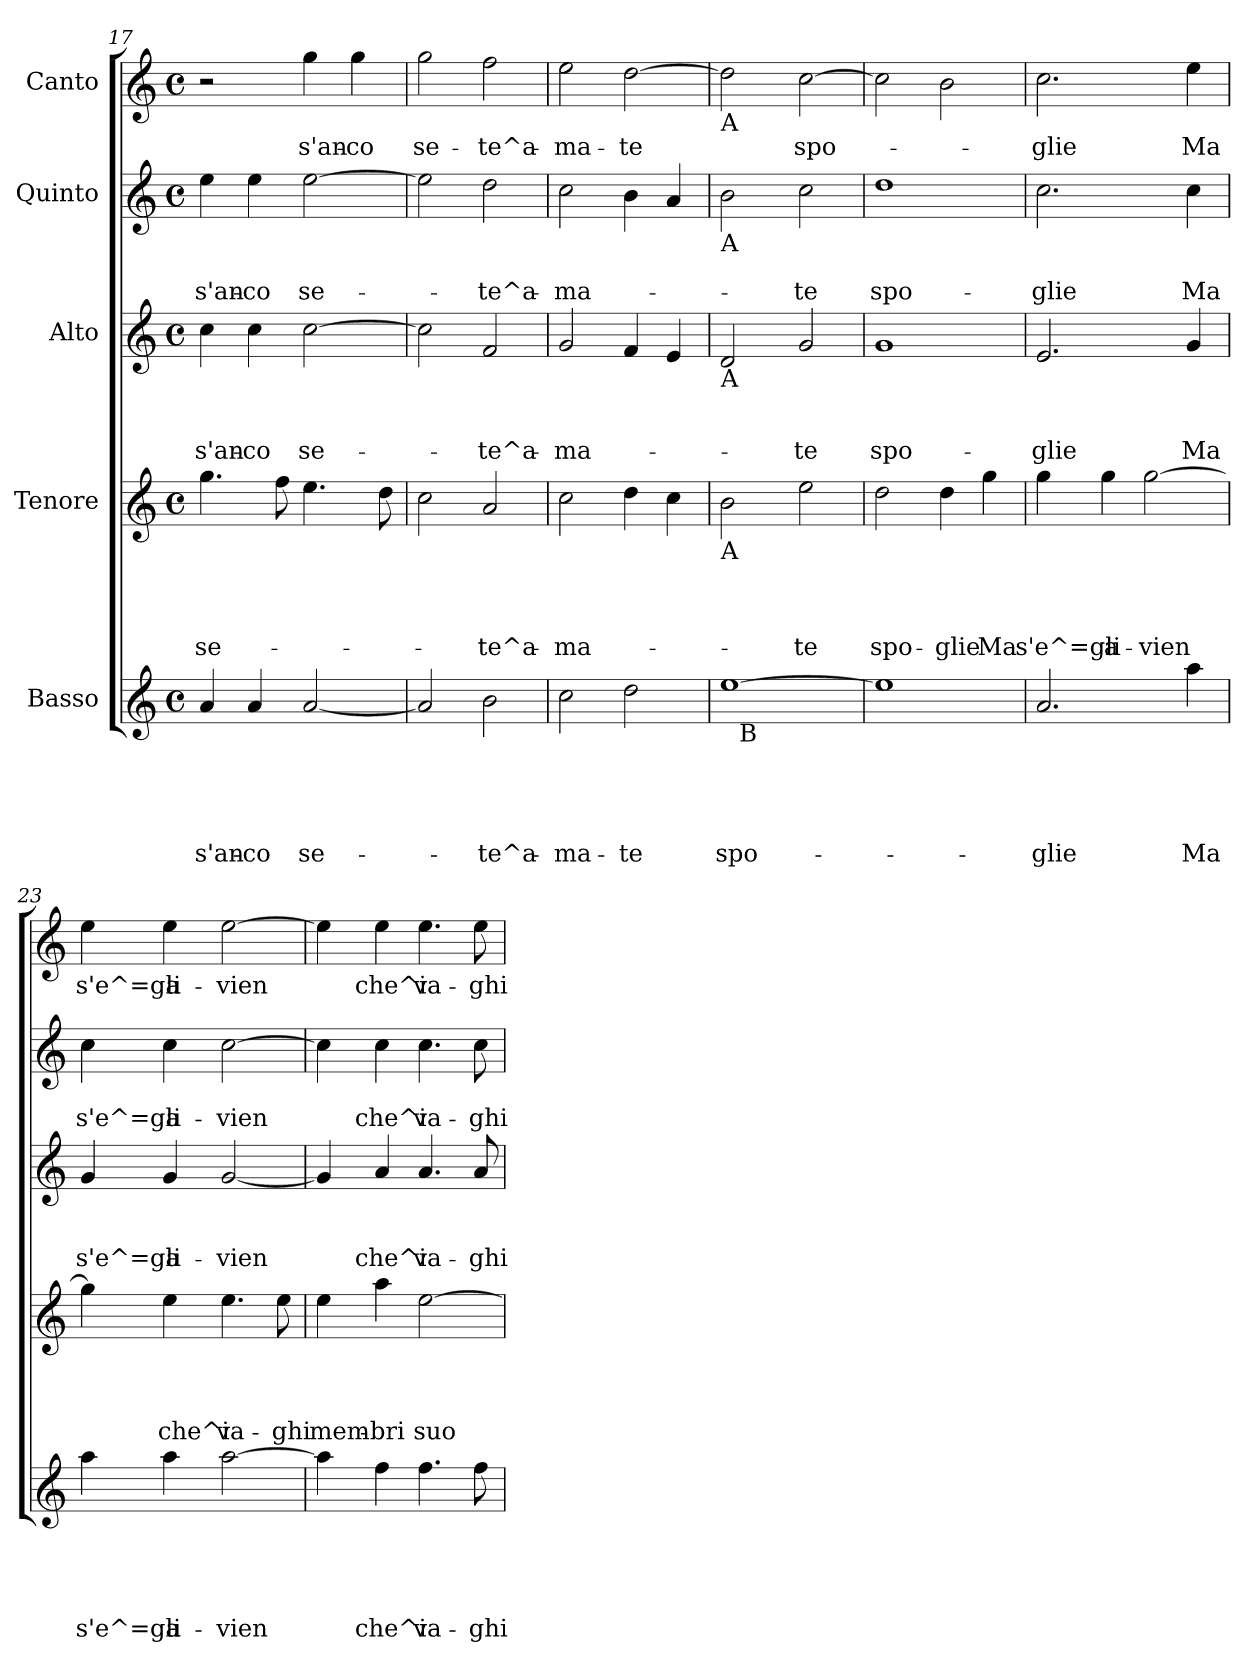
**kern	**text	**text	**text	**text	**text	**kern	**text	**text	**text	**text	**kern	**text	**text	**text	**kern	**text	**text	**kern	**text
*part5	*part5	*part5	*part5	*part5	*part5	*part4	*part4	*part4	*part4	*part4	*part3	*part3	*part3	*part3	*part2	*part2	*part2	*part1	*part1
*staff5	*staff5	*staff5	*staff5	*staff5	*staff5	*staff4	*staff4	*staff4	*staff4	*staff4	*staff3	*staff3	*staff3	*staff3	*staff2	*staff2	*staff2	*staff1	*staff1
*I"Basso	*	*	*	*	*	*I"Tenore	*	*	*	*	*I"Alto	*	*	*	*I"Quinto	*	*	*I"Canto	*
*clefG2	*	*	*	*	*	*clefG2	*	*	*	*	*clefG2	*	*	*	*clefG2	*	*	*clefG2	*
*k[]	*	*	*	*	*	*k[]	*	*	*	*	*k[]	*	*	*	*k[]	*	*	*k[]	*
*C:	*	*	*	*	*	*C:	*	*	*	*	*C:	*	*	*	*C:	*	*	*C:	*
*M4/4	*	*	*	*	*	*M4/4	*	*	*	*	*M4/4	*	*	*	*M4/4	*	*	*M4/4	*
*met(c)	*	*	*	*	*	*met(c)	*	*	*	*	*met(c)	*	*	*	*met(c)	*	*	*met(c)	*
=17	=17	=17	=17	=17	=17	=17	=17	=17	=17	=17	=17	=17	=17	=17	=17	=17	=17	=17	=17
!	!	!	!	!	!LO:LY:b	!	!	!	!	!LO:LY:b	!	!	!	!LO:LY:b	!	!	!LO:LY:b	!	!
4a/	.	.	.	.	s'an-	4.gg\	.	.	.	se-	4cc\	.	.	s'an-	4ee\	.	s'an-	2r	.
!	!	!	!	!	!LO:LY:b	!	!	!	!	!	!	!	!	!LO:LY:b	!	!	!LO:LY:b	!	!
4a/	.	.	.	.	-co	.	.	.	.	.	4cc\	.	.	-co	4ee\	.	-co	.	.
.	.	.	.	.	.	8ff\	.	.	.	.	.	.	.	.	.	.	.	.	.
!	!	!	!	!	!LO:LY:b	!	!	!	!	!	!	!	!	!LO:LY:b	!	!	!LO:LY:b	!	!LO:LY:b
[<2a/	.	.	.	.	se-	4.ee\	.	.	.	.	[>2cc\	.	.	se-	[>2ee\	.	se-	4gg\	s'an-
!	!	!	!	!	!	!	!	!	!	!	!	!	!	!	!	!	!	!	!LO:LY:b
.	.	.	.	.	.	.	.	.	.	.	.	.	.	.	.	.	.	4gg\	-co
.	.	.	.	.	.	8dd\	.	.	.	.	.	.	.	.	.	.	.	.	.
=18	=18	=18	=18	=18	=18	=18	=18	=18	=18	=18	=18	=18	=18	=18	=18	=18	=18	=18	=18
!	!	!	!	!	!	!	!	!	!	!	!	!	!	!	!	!	!	!	!LO:LY:b
2a/]	.	.	.	.	.	2cc\	.	.	.	.	2cc\]	.	.	.	2ee\]	.	.	2gg\	se-
!	!	!	!	!	!LO:LY:b	!	!	!	!	!LO:LY:b	!	!	!	!LO:LY:b	!	!	!LO:LY:b	!	!LO:LY:b
2b\	.	.	.	.	-te^a-	2a/	.	.	.	-te^a-	2f/	.	.	-te^a-	2dd\	.	-te^a-	2ff\	-te^a-
=19	=19	=19	=19	=19	=19	=19	=19	=19	=19	=19	=19	=19	=19	=19	=19	=19	=19	=19	=19
!	!	!	!	!	!LO:LY:b	!	!	!	!	!LO:LY:b	!	!	!	!LO:LY:b	!	!	!LO:LY:b	!	!LO:LY:b
2cc\	.	.	.	.	-ma-	2cc\	.	.	.	-ma-	2g/	.	.	-ma-	2cc\	.	-ma-	2ee\	-ma-
!	!	!	!	!	!LO:LY:b	!	!	!	!	!	!	!	!	!	!	!	!	!	!LO:LY:b
2dd\	.	.	.	.	-te	4dd\	.	.	.	.	4f/	.	.	.	4b\	.	.	[<2dd\	-te
.	.	.	.	.	.	4cc\	.	.	.	.	4e/	.	.	.	4a/	.	.	.	.
!!LO:LB:g=z
=20	=20	=20	=20	=20	=20	=20	=20	=20	=20	=20	=20	=20	=20	=20	=20	=20	=20	=20	=20
!	!	!	!	!	!	!	!	!	!	!	!	!	!	!	!	!	!	!LO:TX:b:t=A	!
!	!	!	!	!	!	!	!	!	!	!	!	!	!	!	!LO:TX:b:t=A	!	!	!	!
!	!	!	!	!	!	!	!	!	!	!	!LO:TX:b:t=A	!	!	!	!	!	!	!	!
!	!	!	!	!	!	!LO:TX:b:t=A	!	!	!	!	!	!	!	!	!	!	!	!	!
!	!	!	!	!	!LO:LY:b	!	!	!	!	!	!	!	!	!	!	!	!	!	!
*^	*	*	*	*	*	*	*	*	*	*	*	*	*	*	*	*	*	*	*
[>1ee	16ryy	.	.	.	.	spo-	2b\	.	.	.	.	2d/	.	.	.	2b\	.	.	2dd\]	.
!	!LO:TX:b:t=B	!	!	!	!	!	!	!	!	!	!	!	!	!	!	!	!	!	!	!
.	2...ryy	.	.	.	.	.	.	.	.	.	.	.	.	.	.	.	.	.	.	.
!	!	!	!	!	!	!	!	!	!	!	!LO:LY:b	!	!	!	!LO:LY:b	!	!	!LO:LY:b	!	!LO:LY:b
.	.	.	.	.	.	.	2ee\	.	.	.	-te	2g/	.	.	-te	2cc\	.	-te	[>2cc\	spo-
=21	=21	=21	=21	=21	=21	=21	=21	=21	=21	=21	=21	=21	=21	=21	=21	=21	=21	=21	=21	=21
!	!	!	!	!	!	!	!	!	!	!	!LO:LY:b	!	!	!	!LO:LY:b	!	!	!LO:LY:b	!	!
*v	*v	*	*	*	*	*	*	*	*	*	*	*	*	*	*	*	*	*	*	*
1ee]	.	.	.	.	.	2dd\	.	.	.	spo-	1g	.	.	spo-	1dd	.	spo-	2cc\]	.
!	!	!	!	!	!	!	!	!	!	!LO:LY:b	!	!	!	!	!	!	!	!	!
.	.	.	.	.	.	4dd\	.	.	.	-glie	.	.	.	.	.	.	.	2b\	.
!	!	!	!	!	!	!	!	!	!	!LO:LY:b	!	!	!	!	!	!	!	!	!
.	.	.	.	.	.	4gg\	.	.	.	Ma	.	.	.	.	.	.	.	.	.
=22	=22	=22	=22	=22	=22	=22	=22	=22	=22	=22	=22	=22	=22	=22	=22	=22	=22	=22	=22
!	!	!	!	!	!LO:LY:b	!	!	!	!	!LO:LY:b	!	!	!	!LO:LY:b	!	!	!LO:LY:b	!	!LO:LY:b
2.a/	.	.	.	.	-glie	4gg\	.	.	.	s'e^=gli	2.e/	.	.	-glie	2.cc\	.	-glie	2.cc\	-glie
!	!	!	!	!	!	!	!	!	!	!LO:LY:b	!	!	!	!	!	!	!	!	!
.	.	.	.	.	.	4gg\	.	.	.	a-	.	.	.	.	.	.	.	.	.
!	!	!	!	!	!	!	!	!	!	!LO:LY:b	!	!	!	!	!	!	!	!	!
.	.	.	.	.	.	[>2gg\	.	.	.	-vien	.	.	.	.	.	.	.	.	.
!	!	!	!	!	!LO:LY:b	!	!	!	!	!	!	!	!	!LO:LY:b	!	!	!LO:LY:b	!	!LO:LY:b
4aa\	.	.	.	.	Ma	.	.	.	.	.	4g/	.	.	Ma	4cc\	.	Ma	4ee\	Ma
=23	=23	=23	=23	=23	=23	=23	=23	=23	=23	=23	=23	=23	=23	=23	=23	=23	=23	=23	=23
!	!	!	!	!	!LO:LY:b	!	!	!	!	!	!	!	!	!LO:LY:b	!	!	!LO:LY:b	!	!LO:LY:b
4aa\	.	.	.	.	s'e^=gli	4gg\]	.	.	.	.	4g/	.	.	s'e^=gli	4cc\	.	s'e^=gli	4ee\	s'e^=gli
!	!	!	!	!	!LO:LY:b	!	!	!	!	!LO:LY:b	!	!	!	!LO:LY:b	!	!	!LO:LY:b	!	!LO:LY:b
4aa\	.	.	.	.	a-	4ee\	.	.	.	che^i	4g/	.	.	a-	4cc\	.	a-	4ee\	a-
!	!	!	!	!	!LO:LY:b	!	!	!	!	!LO:LY:b	!	!	!	!LO:LY:b	!	!	!LO:LY:b	!	!LO:LY:b
[>2aa\	.	.	.	.	-vien	4.ee\	.	.	.	va-	[<2g/	.	.	-vien	[>2cc\	.	-vien	[>2ee\	-vien
!	!	!	!	!	!	!	!	!	!	!LO:LY:b	!	!	!	!	!	!	!	!	!
.	.	.	.	.	.	8ee\	.	.	.	-ghi	.	.	.	.	.	.	.	.	.
=24	=24	=24	=24	=24	=24	=24	=24	=24	=24	=24	=24	=24	=24	=24	=24	=24	=24	=24	=24
!	!	!	!	!	!	!	!	!	!	!LO:LY:b	!	!	!	!	!	!	!	!	!
4aa\]	.	.	.	.	.	4ee\	.	.	.	mem-	4g/]	.	.	.	4cc\]	.	.	4ee\]	.
!	!	!	!	!	!LO:LY:b	!	!	!	!	!LO:LY:b	!	!	!	!LO:LY:b	!	!	!LO:LY:b	!	!LO:LY:b
4ff\	.	.	.	.	che^i	4aa\	.	.	.	-bri	4a/	.	.	che^i	4cc\	.	che^i	4ee\	che^i
!	!	!	!	!	!LO:LY:b	!	!	!	!	!LO:LY:b	!	!	!	!LO:LY:b	!	!	!LO:LY:b	!	!LO:LY:b
4.ff\	.	.	.	.	va-	[<2ee\	.	.	.	suo-	4.a/	.	.	va-	4.cc\	.	va-	4.ee\	va-
!	!	!	!	!	!LO:LY:b	!	!	!	!	!	!	!	!	!LO:LY:b	!	!	!LO:LY:b	!	!LO:LY:b
8ff\	.	.	.	.	-ghi	.	.	.	.	.	8a/	.	.	-ghi	8cc\	.	-ghi	8ee\	-ghi
=	=	=	=	=	=	=	=	=	=	=	=	=	=	=	=	=	=	=	=
*-	*-	*-	*-	*-	*-	*-	*-	*-	*-	*-	*-	*-	*-	*-	*-	*-	*-	*-	*-
